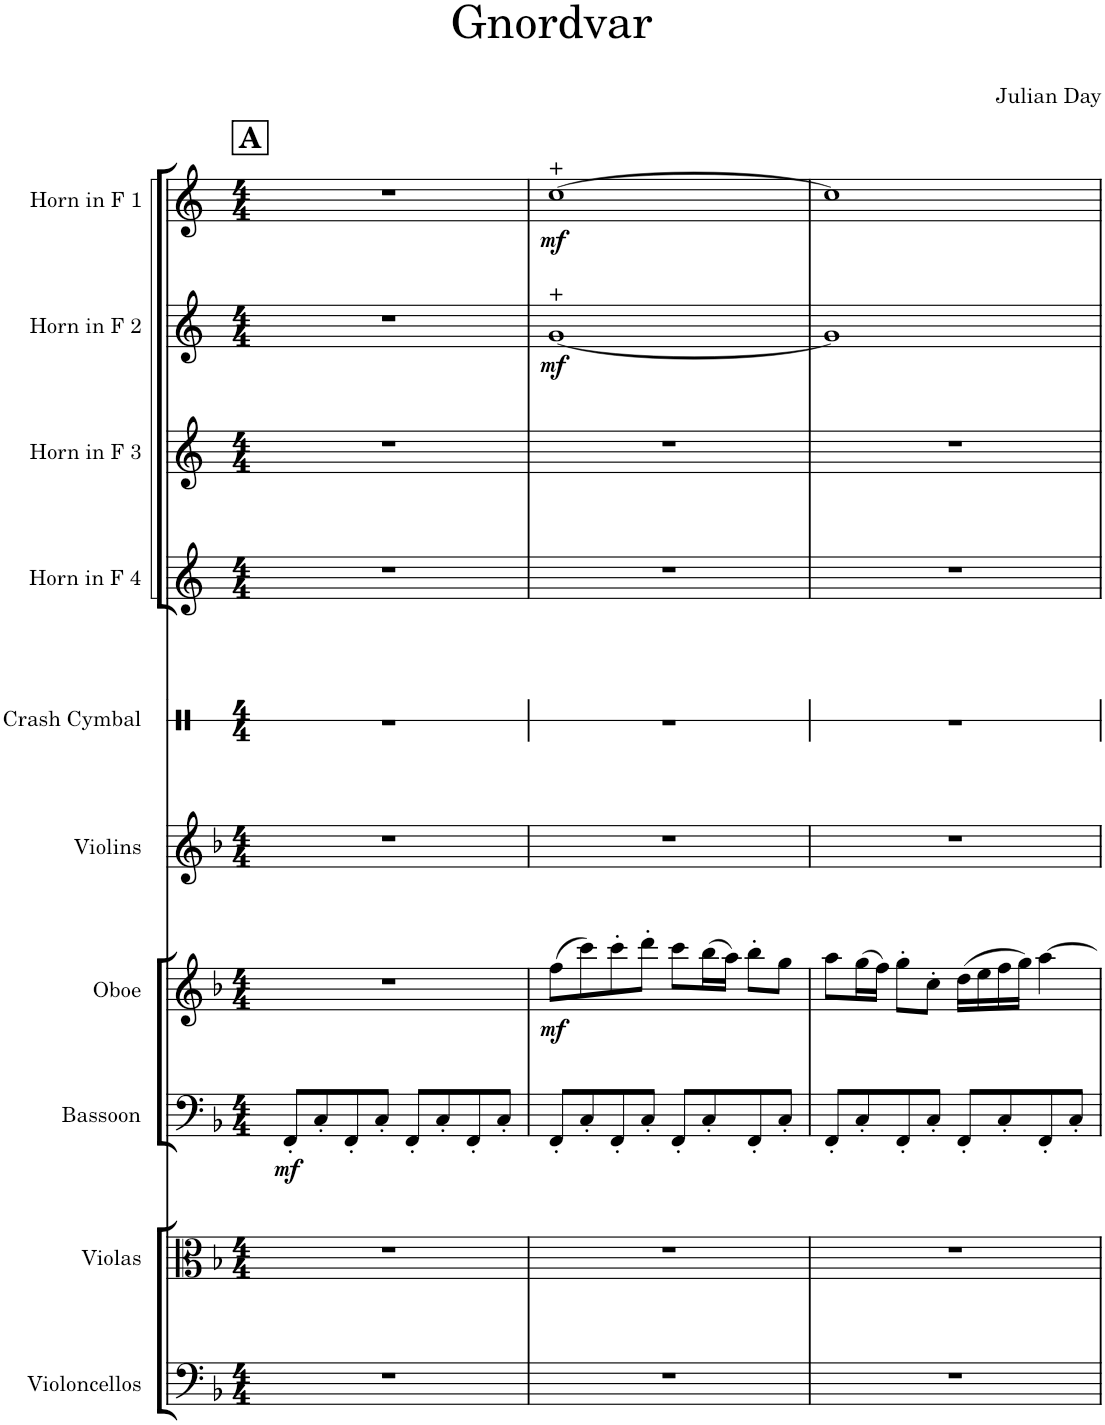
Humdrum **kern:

**kern	**kern	**kern	**dynam	**kern	**dynam	**kern	**kern	**kern	**kern	**kern	**dynam	**kern	**dynam
*part10	*part9	*part8	*part8	*part7	*part7	*part6	*part5	*part4	*part3	*part2	*part2	*part1	*part1
*staff10	*staff9	*staff8	*staff8	*staff7	*staff7	*staff6	*staff5	*staff4	*staff3	*staff2	*staff2	*staff1	*staff1
*I"Violoncellos	*I"Violas	*I"Bassoon	*	*I"Oboe	*	*I"Violins	*I"Crash Cymbal	*I"Horn in F 4	*I"Horn in F 3	*I"Horn in F 2	*	*I"Horn in F 1	*
*I'Vcs.	*I'Vlas.	*I'Bsn.	*	*I'Ob.	*	*I'Vlns.	*I'Cr. Cym.	*I'Hn. in F 4	*I'Hn. in F 3	*I'Hn. in F 2	*	*I'Hn. in F 1	*
*	*	*	*	*	*	*	*stria1	*	*	*	*	*	*
*clefF4	*clefC3	*clefF4	*	*clefG2	*	*clefG2	*clefX	*clefG2	*clefG2	*clefG2	*	*clefG2	*
*	*	*	*	*	*	*	*	*Trd4c7	*Trd4c7	*Trd4c7	*	*Trd4c7	*
*k[b-]	*k[b-]	*k[b-]	*	*k[b-]	*	*k[b-]	*k[]	*k[]	*k[]	*k[]	*	*k[]	*
*M4/4	*M4/4	*M4/4	*	*M4/4	*	*M4/4	*M4/4	*M4/4	*M4/4	*M4/4	*	*M4/4	*
!!LO:REH:place=s1:a:B:cj:fs=14:t=A
=1	=1	=1	=1	=1	=1	=1	=1	=1	=1	=1	=1	=1	=1
!	!	!	!LO:DY:b	!	!	!	!	!	!	!	!	!	!
1r	1r	8FF'/L	mf	1r	.	1r	1r	1r	1r	1r	.	1r	.
.	.	8C'/	.	.	.	.	.	.	.	.	.	.	.
.	.	8FF'/	.	.	.	.	.	.	.	.	.	.	.
.	.	8C'/J	.	.	.	.	.	.	.	.	.	.	.
.	.	8FF'/L	.	.	.	.	.	.	.	.	.	.	.
.	.	8C'/	.	.	.	.	.	.	.	.	.	.	.
.	.	8FF'/	.	.	.	.	.	.	.	.	.	.	.
.	.	8C'/J	.	.	.	.	.	.	.	.	.	.	.
=2	=2	=2	=2	=2	=2	=2	=2	=2	=2	=2	=2	=2	=2
!	!	!	!	!	!LO:DY:b	!	!	!	!	!	!LO:DY:b	!	!LO:DY:b
1r	1r	8FF'/L	.	(8ff\L	mf	1r	1r	1r	1r	[1g	mf	[1cc	mf
.	.	8C'/	.	8ccc\)	.	.	.	.	.	.	.	.	.
.	.	8FF'/	.	8ccc'\	.	.	.	.	.	.	.	.	.
.	.	8C'/J	.	8ddd'\J	.	.	.	.	.	.	.	.	.
.	.	8FF'/L	.	8ccc\L	.	.	.	.	.	.	.	.	.
.	.	8C'/	.	(16bb-\L	.	.	.	.	.	.	.	.	.
.	.	.	.	16aa\JJ)	.	.	.	.	.	.	.	.	.
.	.	8FF'/	.	8bb-'\L	.	.	.	.	.	.	.	.	.
.	.	8C'/J	.	8gg\J	.	.	.	.	.	.	.	.	.
=3	=3	=3	=3	=3	=3	=3	=3	=3	=3	=3	=3	=3	=3
1r	1r	8FF'/L	.	8aa\L	.	1r	1r	1r	1r	1g]	.	1cc]	.
.	.	8C'/	.	(16gg\L	.	.	.	.	.	.	.	.	.
.	.	.	.	16ff\JJ)	.	.	.	.	.	.	.	.	.
.	.	8FF'/	.	8gg'\L	.	.	.	.	.	.	.	.	.
.	.	8C'/J	.	8cc'\J	.	.	.	.	.	.	.	.	.
.	.	8FF'/L	.	(16dd\LL	.	.	.	.	.	.	.	.	.
.	.	.	.	16ee\	.	.	.	.	.	.	.	.	.
.	.	8C'/	.	16ff\	.	.	.	.	.	.	.	.	.
.	.	.	.	16gg\JJ)	.	.	.	.	.	.	.	.	.
.	.	8FF'/	.	[4aa\	.	.	.	.	.	.	.	.	.
.	.	8C'/J	.	.	.	.	.	.	.	.	.	.	.
=	=	=	=	=	=	=	=	=	=	=	=	=	=
*-	*-	*-	*-	*-	*-	*-	*-	*-	*-	*-	*-	*-	*-
